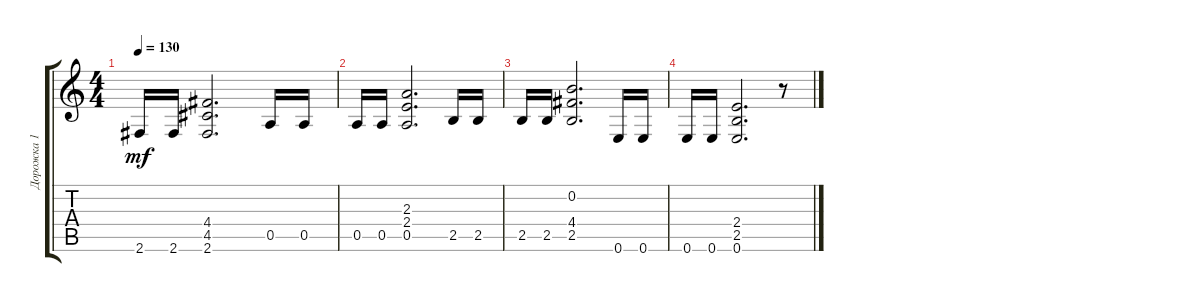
\track ("Дорожка 1" "Дорожка 1") {instrument distortionguitar}
\staff {score tabs}
\tuning (E4 B3 G3 D3 A2 E2) {hide}
\ts (4 4)
\tempo 130
\clef g2
\ks c
2.6.16{dy mf} 2.6.16 (4.4 4.5 2.6).2{d} 0.5.16 0.5.16 |
0.5.16 0.5.16 (2.3 2.4 0.5).2{d} 2.5.16 2.5.16 |
2.5.16 2.5.16 (0.2 4.4 2.5).2{d} 0.6.16 0.6.16 |
0.6.16 0.6.16 (2.4 2.5 0.6).2{d} r.8
